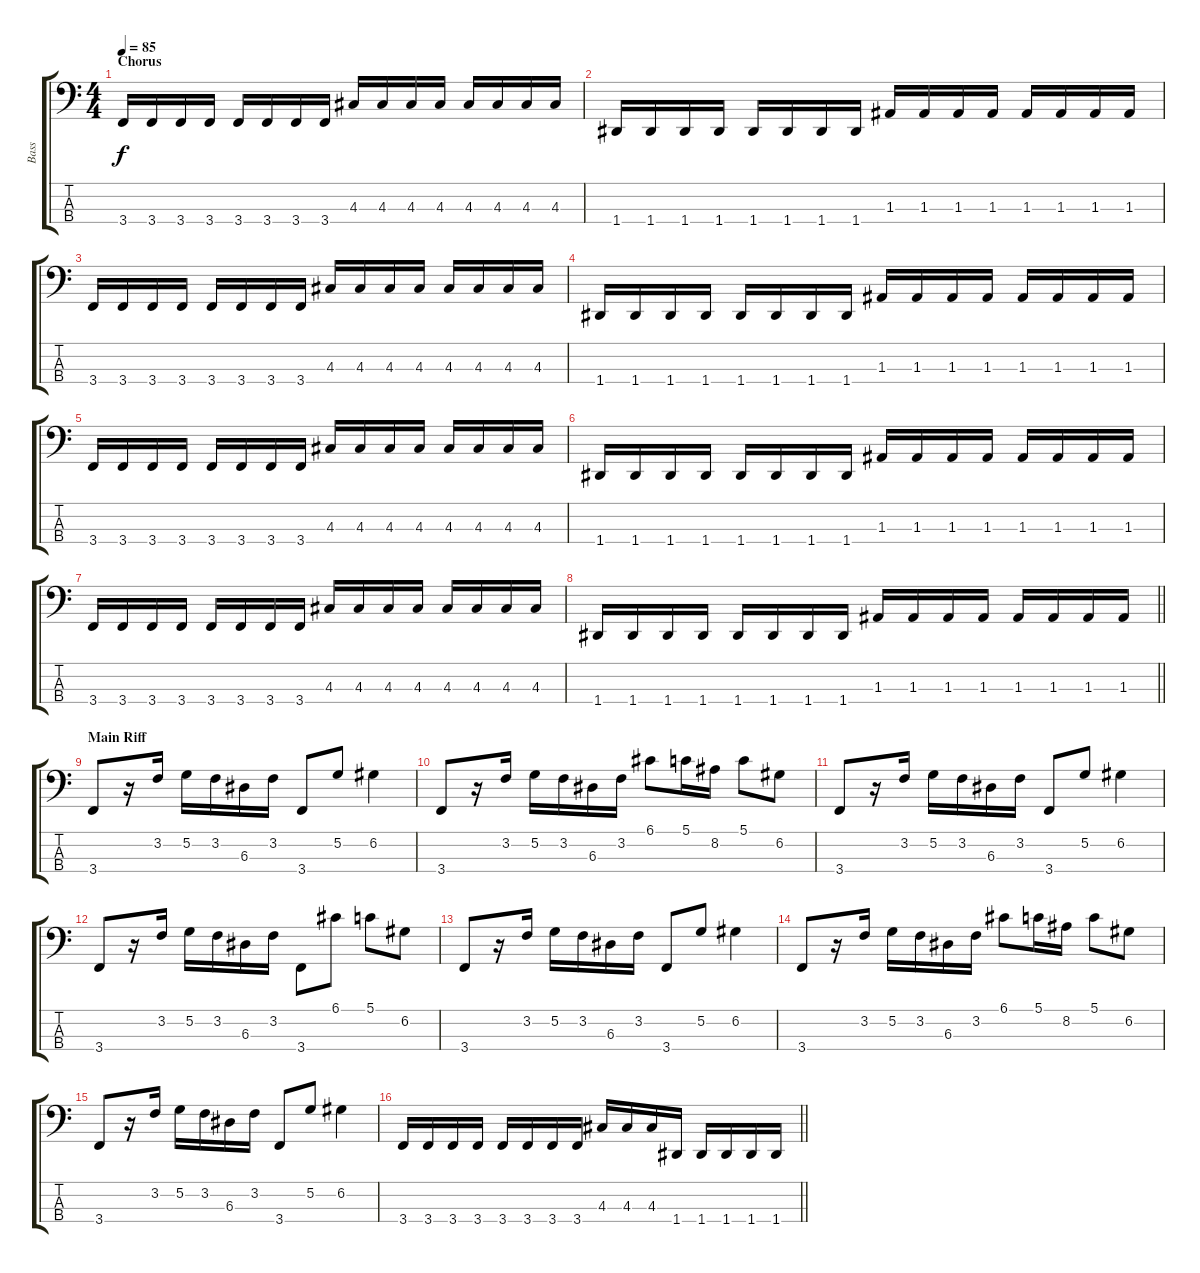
\track ("Bass" "Bass") {instrument electricbassfinger}
\staff {score tabs}
\tuning (G2 D2 A1 D1) {hide}
\ts (4 4)
\section ("" "Chorus")
\tempo 85
\clef f4
\ks c
3.4.16{dy f} 3.4.16 3.4.16 3.4.16 3.4.16 3.4.16 3.4.16 3.4.16 4.3.16 4.3.16 4.3.16 4.3.16 4.3.16 4.3.16 4.3.16 4.3.16 |
1.4.16 1.4.16 1.4.16 1.4.16 1.4.16 1.4.16 1.4.16 1.4.16 1.3.16 1.3.16 1.3.16 1.3.16 1.3.16 1.3.16 1.3.16 1.3.16 |
3.4.16 3.4.16 3.4.16 3.4.16 3.4.16 3.4.16 3.4.16 3.4.16 4.3.16 4.3.16 4.3.16 4.3.16 4.3.16 4.3.16 4.3.16 4.3.16 |
1.4.16 1.4.16 1.4.16 1.4.16 1.4.16 1.4.16 1.4.16 1.4.16 1.3.16 1.3.16 1.3.16 1.3.16 1.3.16 1.3.16 1.3.16 1.3.16 |
3.4.16 3.4.16 3.4.16 3.4.16 3.4.16 3.4.16 3.4.16 3.4.16 4.3.16 4.3.16 4.3.16 4.3.16 4.3.16 4.3.16 4.3.16 4.3.16 |
1.4.16 1.4.16 1.4.16 1.4.16 1.4.16 1.4.16 1.4.16 1.4.16 1.3.16 1.3.16 1.3.16 1.3.16 1.3.16 1.3.16 1.3.16 1.3.16 |
3.4.16 3.4.16 3.4.16 3.4.16 3.4.16 3.4.16 3.4.16 3.4.16 4.3.16 4.3.16 4.3.16 4.3.16 4.3.16 4.3.16 4.3.16 4.3.16 |
\barLineRight lightlight
1.4.16 1.4.16 1.4.16 1.4.16 1.4.16 1.4.16 1.4.16 1.4.16 1.3.16 1.3.16 1.3.16 1.3.16 1.3.16 1.3.16 1.3.16 1.3.16 |
\section ("" "Main Riff")
3.4.8 r.16 3.2.16 5.2.16 3.2.16 6.3.16 3.2.16 3.4.8 5.2.8 6.2.4 |
3.4.8 r.16 3.2.16 5.2.16 3.2.16 6.3.16 3.2.16 6.1.8 5.1.16 8.2.16 5.1.8 6.2.8 |
3.4.8 r.16 3.2.16 5.2.16 3.2.16 6.3.16 3.2.16 3.4.8 5.2.8 6.2.4 |
3.4.8 r.16 3.2.16 5.2.16 3.2.16 6.3.16 3.2.16 3.4.8 6.1.8 5.1.8 6.2.8 |
3.4.8 r.16 3.2.16 5.2.16 3.2.16 6.3.16 3.2.16 3.4.8 5.2.8 6.2.4 |
3.4.8 r.16 3.2.16 5.2.16 3.2.16 6.3.16 3.2.16 6.1.8 5.1.16 8.2.16 5.1.8 6.2.8 |
3.4.8 r.16 3.2.16 5.2.16 3.2.16 6.3.16 3.2.16 3.4.8 5.2.8 6.2.4 |
\barLineRight lightlight
3.4.16 3.4.16 3.4.16 3.4.16 3.4.16 3.4.16 3.4.16 3.4.16 4.3.16 4.3.16 4.3.16 1.4.16 1.4.16 1.4.16 1.4.16 1.4.16
